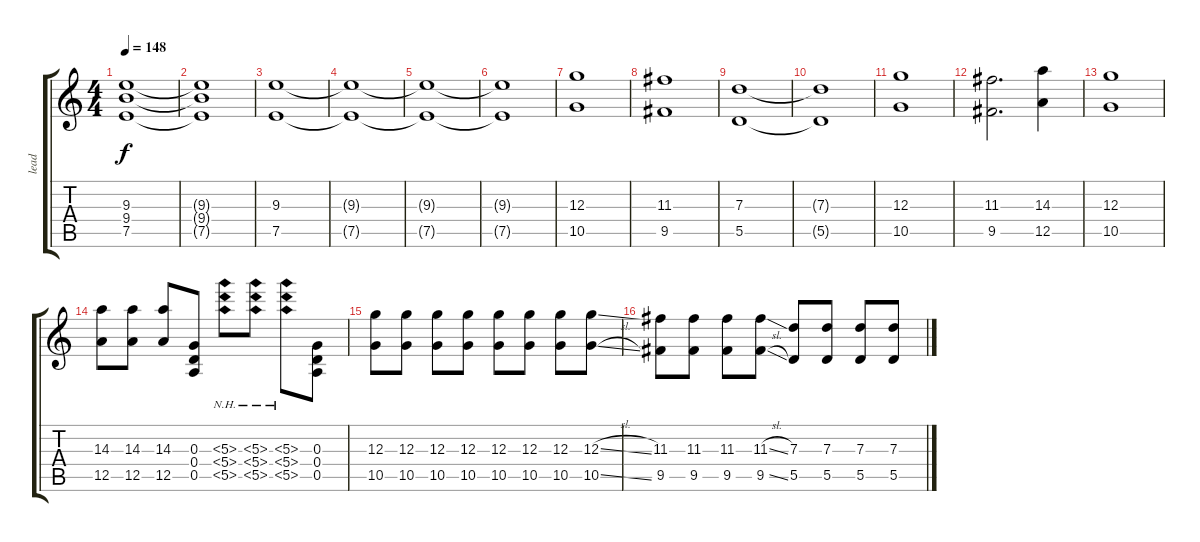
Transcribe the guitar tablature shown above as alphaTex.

\track ("lead" "lead") {instrument distortionguitar}
\staff {score tabs}
\tuning (E4 B3 G3 D3 A2 E2) {hide}
\ts (4 4)
\tempo 148
\clef g2
\ks c
(9.3{t} 9.4{t} 7.5{t}).1{dy f} |
(9.3{t} 9.4{t} 7.5{t}).1 |
(9.3 7.5).1 |
(9.3{t} 7.5{t}).1 |
(9.3{t} 7.5{t}).1 |
(9.3{t} 7.5{t}).1 |
(12.3 10.5).1 |
(11.3 9.5).1 |
(7.3 5.5).1 |
(7.3{t} 5.5{t}).1 |
(12.3 10.5).1 |
(11.3 9.5).2{d} (14.3 12.5).4 |
(12.3 10.5).1 |
(14.3 12.5).8 (14.3 12.5).8 (14.3 12.5).8 (0.3 0.4 0.5).8 (5.3{nh} 5.4{nh} 5.5{nh}).8 (5.3{nh} 5.4{nh} 5.5{nh}).8 (5.3{nh} 5.4{nh} 5.5{nh}).8 (0.3 0.4 0.5).8 |
(12.3 10.5).8 (12.3 10.5).8 (12.3 10.5).8 (12.3 10.5).8 (12.3 10.5).8 (12.3 10.5).8 (12.3 10.5).8 (12.3{sl} 10.5{sl}).8 |
(11.3 9.5).8 (11.3 9.5).8 (11.3 9.5).8 (11.3{sl} 9.5{sl}).8 (7.3 5.5).8 (7.3 5.5).8 (7.3 5.5).8 (7.3{sl} 5.5{sl}).8
